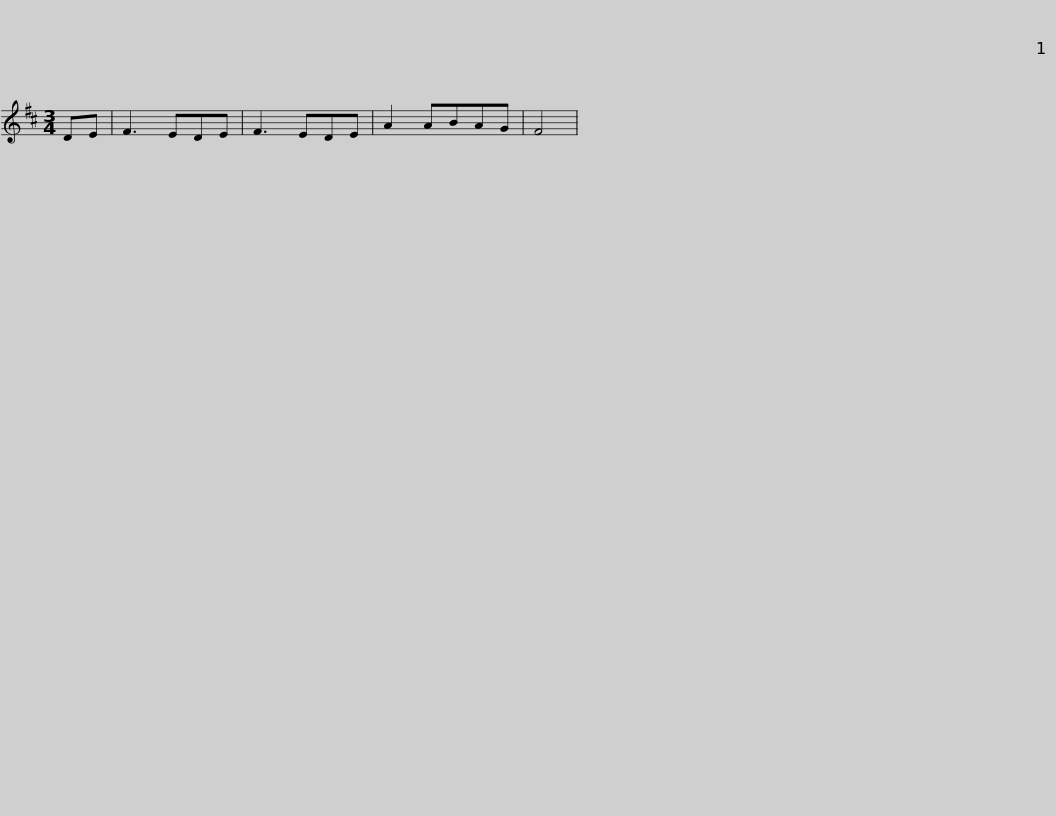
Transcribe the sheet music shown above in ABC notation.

X:1
L:1/8
M:3/4
I:linebreak $
K:D
V:1 treble
V:1
 DE | F3 EDE | F3 EDE | A2 ABAG | F4 | %5
